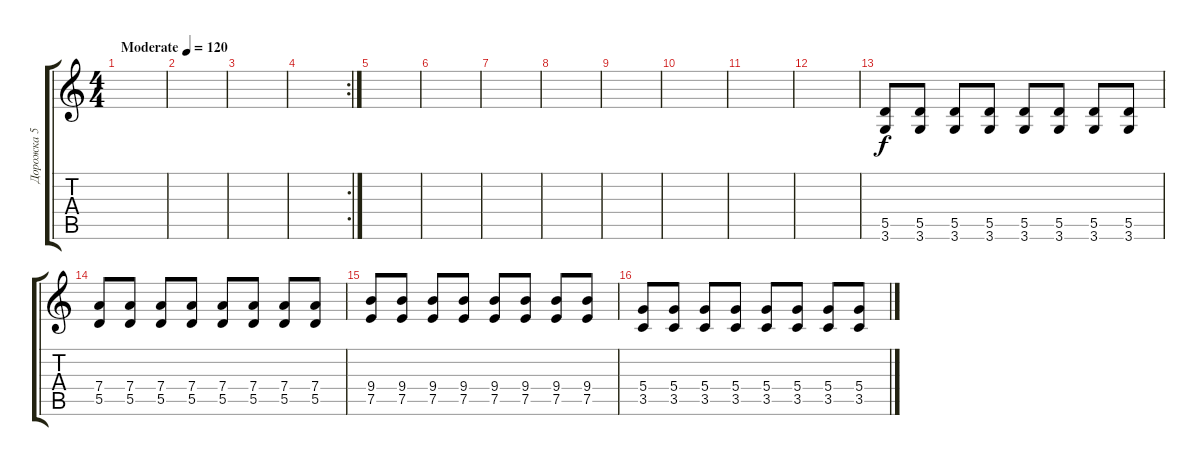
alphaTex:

\track ("Дорожка 5" "Дорожка 5") {instrument distortionguitar}
\staff {score tabs}
\tuning (E4 B3 G3 D3 A2 E2) {hide}
\ts (4 4)
\tempo (120 "Moderate")
\clef g2
\ks c
|
|
|
\rc 2
|
|
|
|
|
|
|
|
|
(5.5 3.6).8 (5.5 3.6).8 (5.5 3.6).8 (5.5 3.6).8 (5.5 3.6).8 (5.5 3.6).8 (5.5 3.6).8 (5.5 3.6).8 |
(7.4 5.5).8 (7.4 5.5).8 (7.4 5.5).8 (7.4 5.5).8 (7.4 5.5).8 (7.4 5.5).8 (7.4 5.5).8 (7.4 5.5).8 |
(9.4 7.5).8 (9.4 7.5).8 (9.4 7.5).8 (9.4 7.5).8 (9.4 7.5).8 (9.4 7.5).8 (9.4 7.5).8 (9.4 7.5).8 |
(5.4 3.5).8 (5.4 3.5).8 (5.4 3.5).8 (5.4 3.5).8 (5.4 3.5).8 (5.4 3.5).8 (5.4 3.5).8 (5.4 3.5).8
